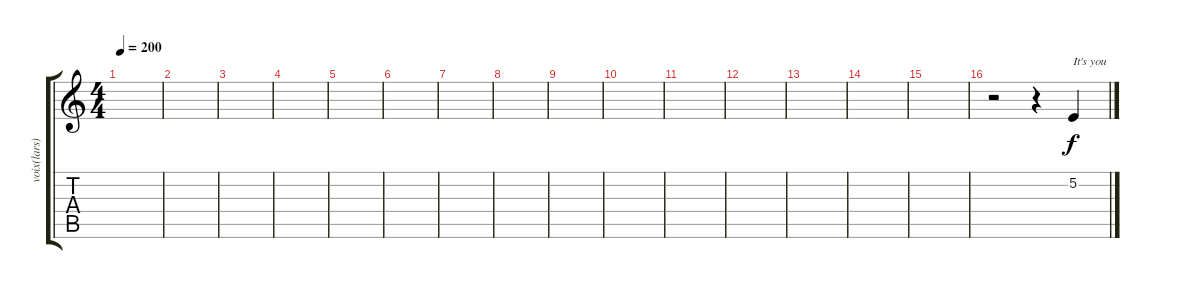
\track ("voix(lars)" "voix(lars)") {instrument clarinet}
\staff {score tabs}
\tuning (E4 B3 G3 D3 A2 E2) {hide}
\ts (4 4)
\tempo 200
\clef g2
\ks c
|
|
|
|
|
|
|
|
|
|
|
|
|
|
|
r.2 r.4 5.2.4{txt "It's you"}
